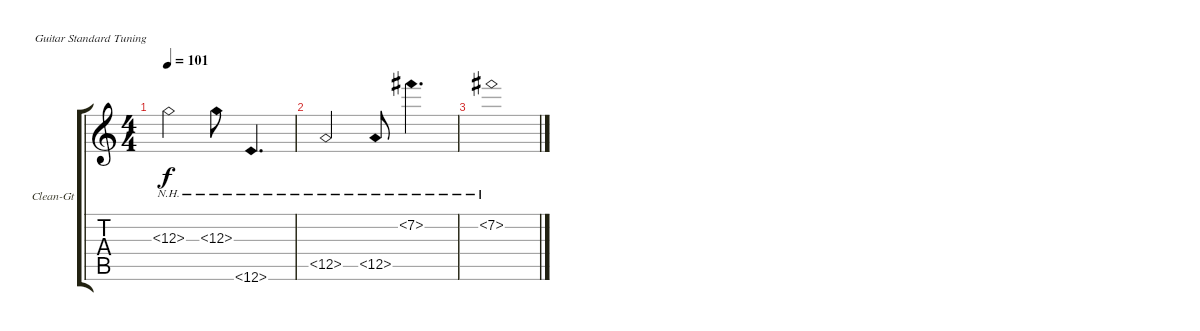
\bracketExtendMode groupsimilarinstruments
\firstSystemTrackNameOrientation horizontal
\otherSystemsTrackNameOrientation horizontal
\track ("Ю.Каспарян (чистая гитара)" "Clean-Gt") {instrument electricguitarclean}
\staff {score tabs}
\tuning (E4 B3 G3 D3 A2 E2)
\ts (4 4)
\tempo 101
\clef g2
\ks c
12.3{nh}.2{dy f} 12.3{nh}.8 12.6{nh}.4{d} |
12.5{nh}.2 12.5{nh}.8 7.2{nh}.4{d} |
7.2{nh}.1
